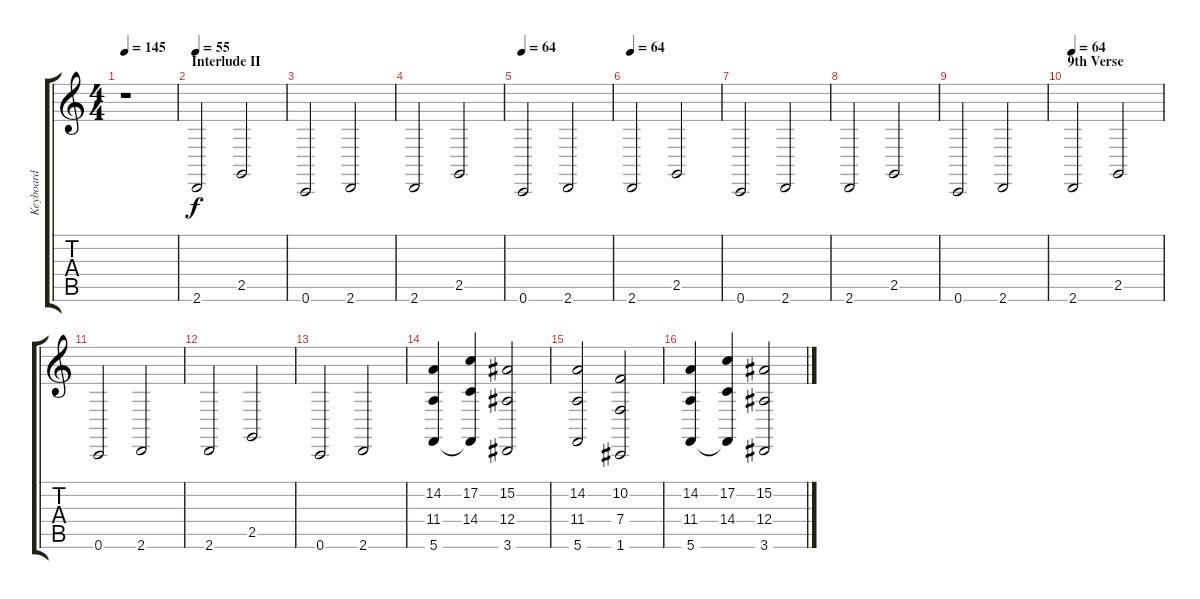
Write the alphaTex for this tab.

\track ("Keyboard" "Keyboard") {instrument pad2warm}
\staff {score tabs}
\tuning (C4 G3 Eb3 Bb2 F2 C2) {hide}
\ts (4 4)
\tempo 145
\clef g2
\ks c
r.1{dy f} |
\section ("" "Interlude II")
\tempo 55
2.6.2 2.5.2 |
0.6.2 2.6.2 |
2.6.2 2.5.2 |
\tempo 64
0.6.2 2.6.2 |
\tempo 64
2.6.2 2.5.2 |
0.6.2 2.6.2 |
2.6.2 2.5.2 |
0.6.2 2.6.2 |
\section ("" "9th Verse")
\tempo 64
2.6.2 2.5.2 |
0.6.2 2.6.2 |
2.6.2 2.5.2 |
0.6.2 2.6.2 |
(14.2 11.4 5.6).4{volume 11 instrument pad5bowed} (17.2 14.4 5.6{t}).4 (15.2 12.4 3.6).2 |
(14.2 11.4 5.6).2 (10.2 7.4 1.6).2 |
(14.2 11.4 5.6).4 (17.2 14.4 5.6{t}).4 (15.2 12.4 3.6).2
